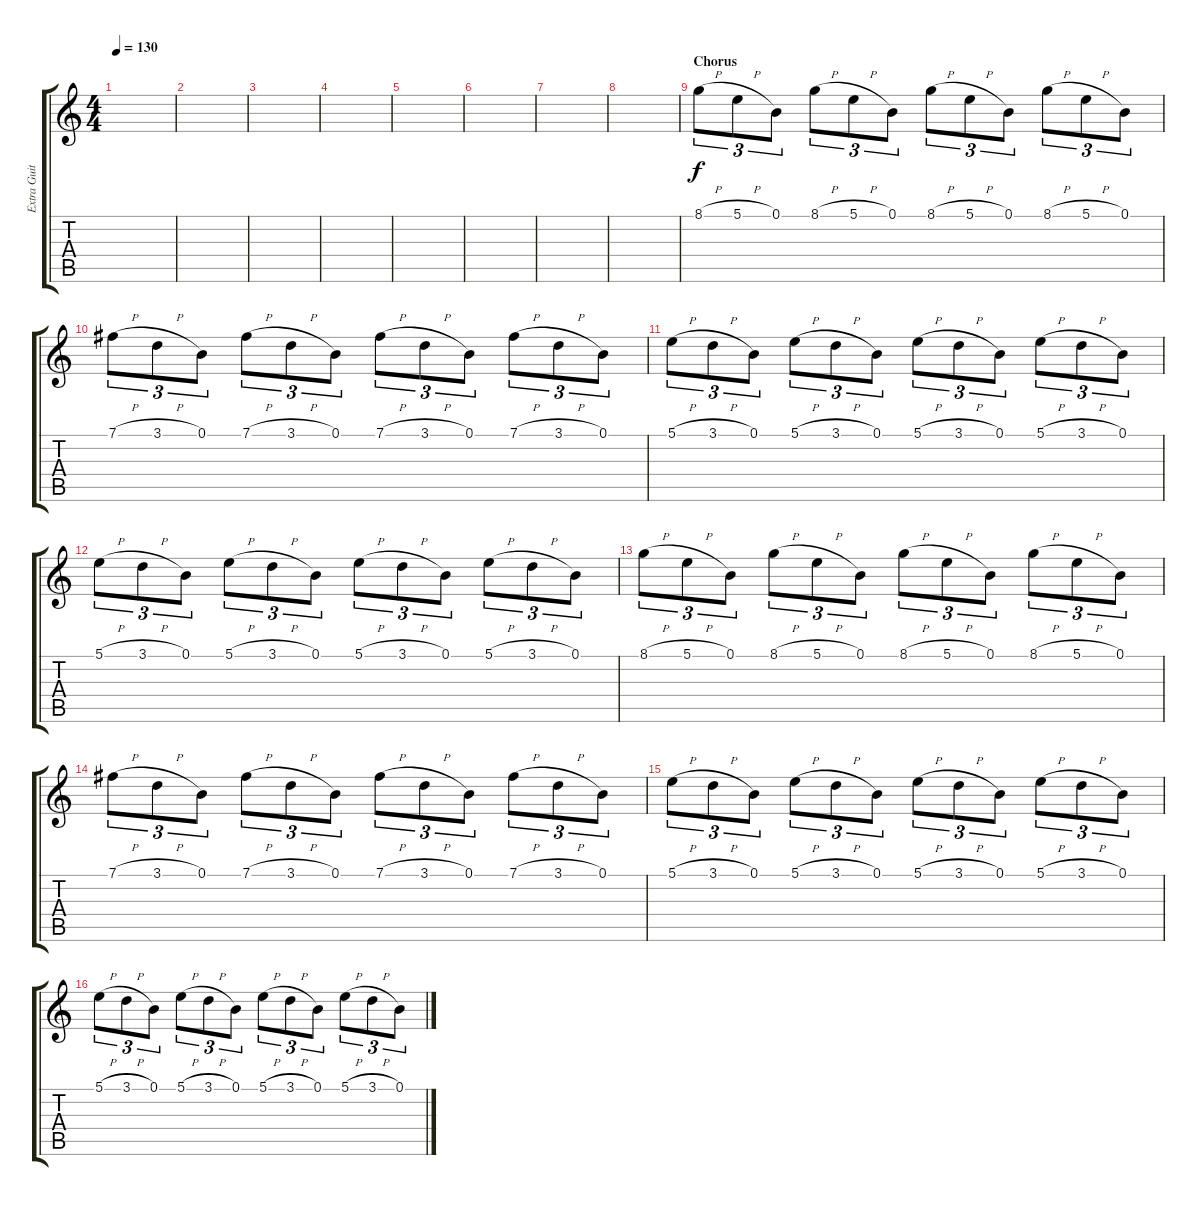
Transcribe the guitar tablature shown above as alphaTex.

\track ("Extra Guitar" "Extra Guit") {instrument distortionguitar}
\staff {score tabs}
\tuning (B3 Gb3 D3 A2 E2 B1) {hide}
\ts (4 4)
\tempo 130
\clef g2
\ks c
|
|
|
|
|
|
|
|
\section ("" "Chorus")
8.1{h}.8{tu (3 2)} 5.1{h}.8{tu (3 2)} 0.1.8{tu (3 2)} 8.1{h}.8{tu (3 2)} 5.1{h}.8{tu (3 2)} 0.1.8{tu (3 2)} 8.1{h}.8{tu (3 2)} 5.1{h}.8{tu (3 2)} 0.1.8{tu (3 2)} 8.1{h}.8{tu (3 2)} 5.1{h}.8{tu (3 2)} 0.1.8{tu (3 2)} |
7.1{h}.8{tu (3 2)} 3.1{h}.8{tu (3 2)} 0.1.8{tu (3 2)} 7.1{h}.8{tu (3 2)} 3.1{h}.8{tu (3 2)} 0.1.8{tu (3 2)} 7.1{h}.8{tu (3 2)} 3.1{h}.8{tu (3 2)} 0.1.8{tu (3 2)} 7.1{h}.8{tu (3 2)} 3.1{h}.8{tu (3 2)} 0.1.8{tu (3 2)} |
5.1{h}.8{tu (3 2)} 3.1{h}.8{tu (3 2)} 0.1.8{tu (3 2)} 5.1{h}.8{tu (3 2)} 3.1{h}.8{tu (3 2)} 0.1.8{tu (3 2)} 5.1{h}.8{tu (3 2)} 3.1{h}.8{tu (3 2)} 0.1.8{tu (3 2)} 5.1{h}.8{tu (3 2)} 3.1{h}.8{tu (3 2)} 0.1.8{tu (3 2)} |
5.1{h}.8{tu (3 2)} 3.1{h}.8{tu (3 2)} 0.1.8{tu (3 2)} 5.1{h}.8{tu (3 2)} 3.1{h}.8{tu (3 2)} 0.1.8{tu (3 2)} 5.1{h}.8{tu (3 2)} 3.1{h}.8{tu (3 2)} 0.1.8{tu (3 2)} 5.1{h}.8{tu (3 2)} 3.1{h}.8{tu (3 2)} 0.1.8{tu (3 2)} |
8.1{h}.8{tu (3 2)} 5.1{h}.8{tu (3 2)} 0.1.8{tu (3 2)} 8.1{h}.8{tu (3 2)} 5.1{h}.8{tu (3 2)} 0.1.8{tu (3 2)} 8.1{h}.8{tu (3 2)} 5.1{h}.8{tu (3 2)} 0.1.8{tu (3 2)} 8.1{h}.8{tu (3 2)} 5.1{h}.8{tu (3 2)} 0.1.8{tu (3 2)} |
7.1{h}.8{tu (3 2)} 3.1{h}.8{tu (3 2)} 0.1.8{tu (3 2)} 7.1{h}.8{tu (3 2)} 3.1{h}.8{tu (3 2)} 0.1.8{tu (3 2)} 7.1{h}.8{tu (3 2)} 3.1{h}.8{tu (3 2)} 0.1.8{tu (3 2)} 7.1{h}.8{tu (3 2)} 3.1{h}.8{tu (3 2)} 0.1.8{tu (3 2)} |
5.1{h}.8{tu (3 2)} 3.1{h}.8{tu (3 2)} 0.1.8{tu (3 2)} 5.1{h}.8{tu (3 2)} 3.1{h}.8{tu (3 2)} 0.1.8{tu (3 2)} 5.1{h}.8{tu (3 2)} 3.1{h}.8{tu (3 2)} 0.1.8{tu (3 2)} 5.1{h}.8{tu (3 2)} 3.1{h}.8{tu (3 2)} 0.1.8{tu (3 2)} |
5.1{h}.8{tu (3 2)} 3.1{h}.8{tu (3 2)} 0.1.8{tu (3 2)} 5.1{h}.8{tu (3 2)} 3.1{h}.8{tu (3 2)} 0.1.8{tu (3 2)} 5.1{h}.8{tu (3 2)} 3.1{h}.8{tu (3 2)} 0.1.8{tu (3 2)} 5.1{h}.8{tu (3 2)} 3.1{h}.8{tu (3 2)} 0.1.8{tu (3 2)}
